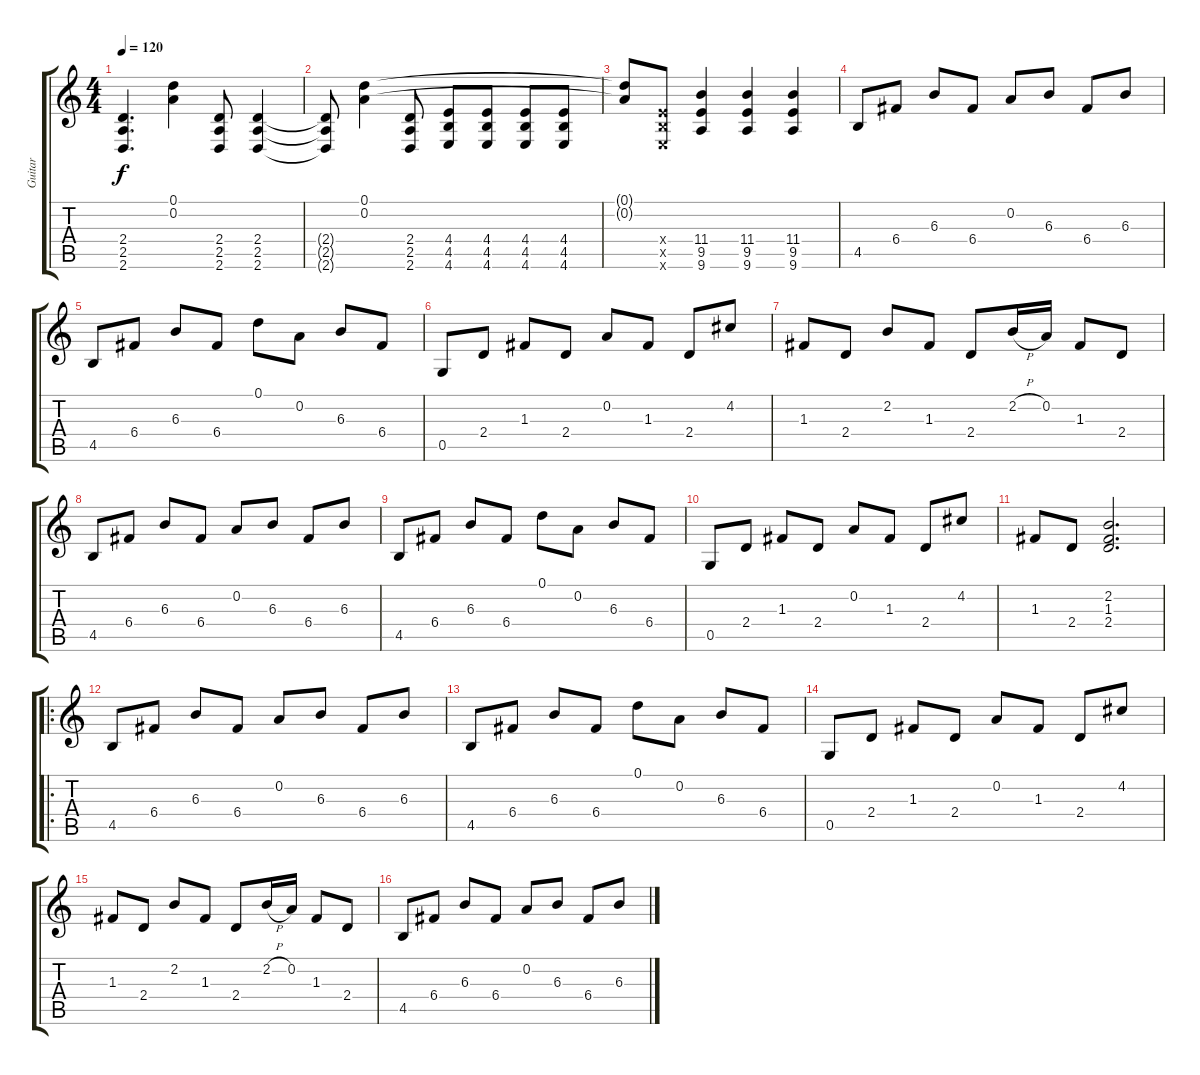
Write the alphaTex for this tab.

\track ("Guitar" "Guitar") {instrument acousticguitarsteel}
\staff {score tabs}
\tuning (D4 A3 F3 C3 G2 C2) {hide}
\ts (4 4)
\tempo 120
\clef g2
\ks c
(2.4 2.5 2.6).4{d dy f} (0.1 0.2).4 (2.4 2.5 2.6).8 (2.4 2.5 2.6).4 |
(2.4{t} 2.5{t} 2.6{t}).8 (0.1 0.2).4 (2.4 2.5 2.6).8 (4.4 4.5 4.6).8 (4.4 4.5 4.6).8 (4.4 4.5 4.6).8 (4.4 4.5 4.6).8 |
(0.1{t} 0.2{t}).8 (4.4{x} 4.5{x} 4.6{x}).8 (11.4 9.5 9.6).4 (11.4 9.5 9.6).4 (11.4 9.5 9.6).4 |
4.5.8 6.4.8 6.3.8 6.4.8 0.2.8 6.3.8 6.4.8 6.3.8 |
4.5.8 6.4.8 6.3.8 6.4.8 0.1.8 0.2.8 6.3.8 6.4.8 |
0.5.8 2.4.8 1.3.8 2.4.8 0.2.8 1.3.8 2.4.8 4.2.8 |
1.3.8 2.4.8 2.2.8 1.3.8 2.4.8 2.2{h}.16 0.2.16 1.3.8 2.4.8 |
4.5.8 6.4.8 6.3.8 6.4.8 0.2.8 6.3.8 6.4.8 6.3.8 |
4.5.8 6.4.8 6.3.8 6.4.8 0.1.8 0.2.8 6.3.8 6.4.8 |
0.5.8 2.4.8 1.3.8 2.4.8 0.2.8 1.3.8 2.4.8 4.2.8 |
1.3.8 2.4.8 (2.2 1.3 2.4).2{d} |
\ro
4.5.8 6.4.8 6.3.8 6.4.8 0.2.8 6.3.8 6.4.8 6.3.8 |
4.5.8 6.4.8 6.3.8 6.4.8 0.1.8 0.2.8 6.3.8 6.4.8 |
0.5.8 2.4.8 1.3.8 2.4.8 0.2.8 1.3.8 2.4.8 4.2.8 |
1.3.8 2.4.8 2.2.8 1.3.8 2.4.8 2.2{h}.16 0.2.16 1.3.8 2.4.8 |
4.5.8 6.4.8 6.3.8 6.4.8 0.2.8 6.3.8 6.4.8 6.3.8
